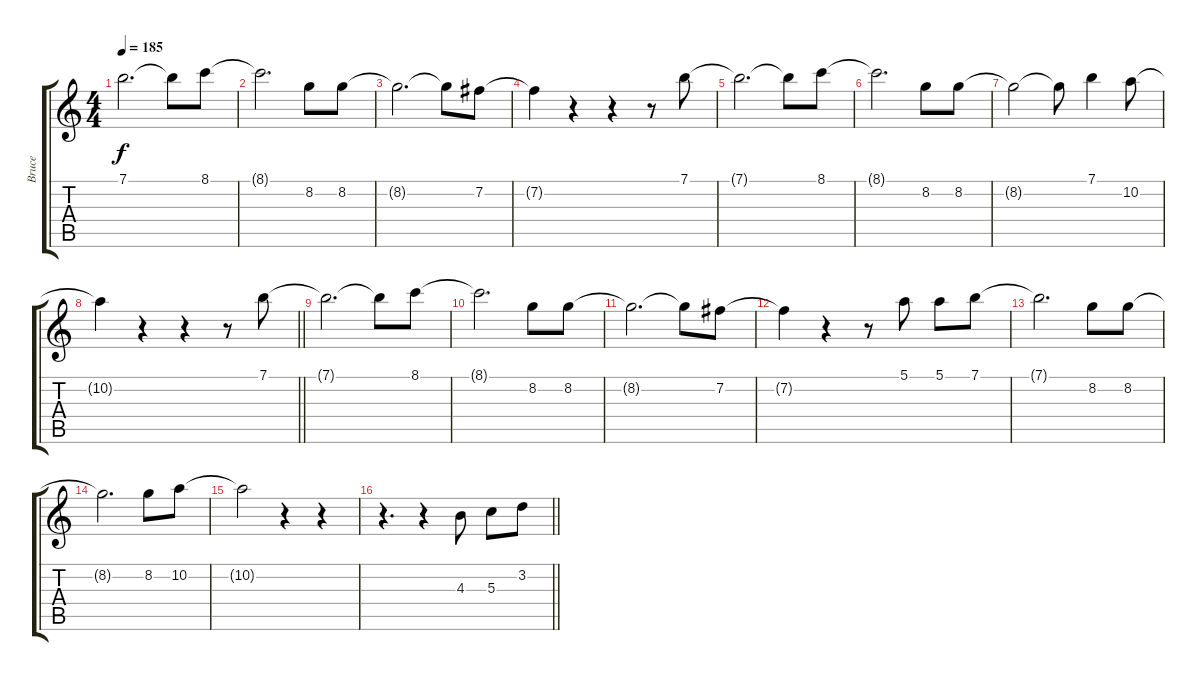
\track ("Bruce" "Bruce") {instrument electricguitarclean}
\staff {score tabs}
\tuning (E4 B3 G3 D3 A2 E2) {hide}
\ts (4 4)
\tempo 185
\clef g2
\ks c
7.1{t}.2{d dy f} 7.1{t}.8 8.1.8 |
8.1{t}.2{d} 8.2.8 8.2.8 |
8.2{t}.2{d} 8.2{t}.8 7.2.8 |
7.2{t}.4 r.4 r.4 r.8 7.1.8 |
7.1{t}.2{d} 7.1{t}.8 8.1.8 |
8.1{t}.2{d} 8.2.8 8.2.8 |
8.2{t}.2 8.2{t}.8 7.1.4 10.2.8 |
\barLineRight lightlight
10.2{t}.4 r.4 r.4 r.8 7.1.8 |
7.1{t}.2{d} 7.1{t}.8 8.1.8 |
8.1{t}.2{d} 8.2.8 8.2.8 |
8.2{t}.2{d} 8.2{t}.8 7.2.8 |
7.2{t}.4 r.4 r.8 5.1.8 5.1.8 7.1.8 |
7.1{t}.2{d} 8.2.8 8.2.8 |
8.2{t}.2{d} 8.2.8 10.2.8 |
10.2{t}.2 r.4 r.4 |
\barLineRight lightlight
r.4{d} r.4 4.3.8 5.3.8 3.2.8
